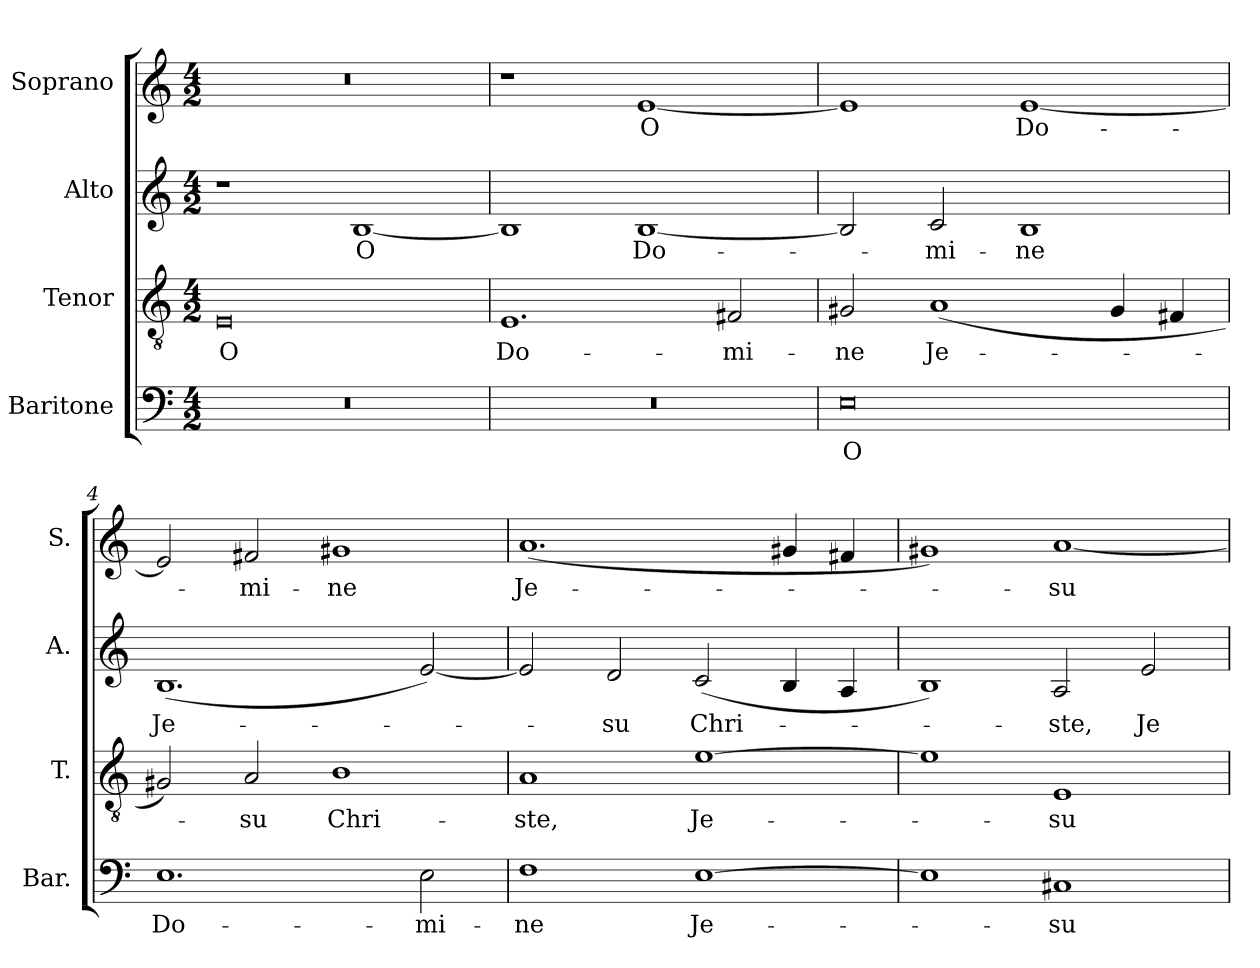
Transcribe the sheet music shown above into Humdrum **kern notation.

**kern	**text	**kern	**text	**kern	**text	**kern	**text
*part4	*part4	*part3	*part3	*part2	*part2	*part1	*part1
*staff4	*staff4	*staff3	*staff3	*staff2	*staff2	*staff1	*staff1
*I"Baritone	*	*I"Tenor	*	*I"Alto	*	*I"Soprano	*
*I'Bar.	*	*I'T.	*	*I'A.	*	*I'S.	*
!!LO:PB:g=z
*clefF4	*	*clefGv2	*	*clefG2	*	*clefG2	*
*	*	*ITrd7c12	*	*	*	*	*
*k[]	*	*k[]	*	*k[]	*	*k[]	*
*C:	*	*C:	*	*C:	*	*C:	*
*M4/2	*	*M4/2	*	*M4/2	*	*M4/2	*
*MM144	*	*MM144	*	*MM144	*	*MM144	*
=1	=1	=1	=1	=1	=1	=1	=1
!LO:N:vis=1	!	!	!	!	!	!	!
!	!	!	!LO:LY:b:color=#000000	!	!	!LO:N:vis=1	!
0r	.	0EEi	O	1r	.	0r	.
!	!	!	!	!	!LO:LY:b:color=#000000	!	!
.	.	.	.	[1Bi	O	.	.
=2	=2	=2	=2	=2	=2	=2	=2
!LO:N:vis=1	!	!	!	!	!	!	!
!	!	!	!LO:LY:b:color=#000000	!	!	!	!
0r	.	1.EEi	Do-	1Bi]	.	1r	.
!	!	!	!	!	!LO:LY:b:color=#000000	!	!
!	!	!	!	!	!	!	!LO:LY:b:color=#000000
.	.	.	.	[1Bi	Do-	[1ei	O
!	!	!	!LO:LY:b:color=#000000	!	!	!	!
.	.	2FF#Xi/	-mi-	.	.	.	.
=3	=3	=3	=3	=3	=3	=3	=3
!	!LO:LY:b:color=#000000	!	!	!	!	!	!
!	!	!	!LO:LY:b:color=#000000	!	!	!	!
0Ei	O	2GG#Xi/	-ne	2Bi/]	.	1ei]	.
!	!	!	!LO:LY:b:color=#000000	!	!	!	!
!	!	!	!	!	!LO:LY:b:color=#000000	!	!
.	.	(1AAi	Je-	2ci/	-mi-	.	.
!	!	!	!	!	!LO:LY:b:color=#000000	!	!
!	!	!	!	!	!	!	!LO:LY:b:color=#000000
.	.	.	.	1Bi	-ne	[1ei	Do-
.	.	4GG#i/	.	.	.	.	.
.	.	4FF#Xi/	.	.	.	.	.
=4	=4	=4	=4	=4	=4	=4	=4
!	!LO:LY:b:color=#000000	!	!	!	!	!	!
!	!	!	!	!	!LO:LY:b:color=#000000	!	!
1.Ei	Do-	2GG#Xi/)	.	(1.Bi	Je-	2ei/]	.
!	!	!	!LO:LY:b:color=#000000	!	!	!	!
!	!	!	!	!	!	!	!LO:LY:b:color=#000000
.	.	2AAi/	-su	.	.	2f#Xi/	-mi-
!	!	!	!LO:LY:b:color=#000000	!	!	!	!
!	!	!	!	!	!	!	!LO:LY:b:color=#000000
.	.	1BBi	Chri-	.	.	1g#Xi	-ne
!	!LO:LY:b:color=#000000	!	!	!	!	!	!
2Ei\	-mi-	.	.	[2ei/)	.	.	.
=5	=5	=5	=5	=5	=5	=5	=5
!	!LO:LY:b:color=#000000	!	!	!	!	!	!
!	!	!	!LO:LY:b:color=#000000	!	!	!	!
!	!	!	!	!	!	!	!LO:LY:b:color=#000000
1Fi	-ne	1AAi	-ste,	2ei/]	.	(1.ai	Je-
!	!	!	!	!	!LO:LY:b:color=#000000	!	!
.	.	.	.	2di/	-su	.	.
!	!LO:LY:b:color=#000000	!	!	!	!	!	!
!	!	!	!LO:LY:b:color=#000000	!	!	!	!
!	!	!	!	!	!LO:LY:b:color=#000000	!	!
[1Ei	Je-	[1Ei	Je-	(2ci/	Chri-	.	.
.	.	.	.	4Bi/	.	4g#Xi/	.
.	.	.	.	4Ai/	.	4f#Xi/	.
=6	=6	=6	=6	=6	=6	=6	=6
1Ei]	.	1Ei]	.	1Bi)	.	1g#Xi)	.
!	!LO:LY:b:color=#000000	!	!	!	!	!	!
!	!	!	!LO:LY:b:color=#000000	!	!	!	!
!	!	!	!	!	!LO:LY:b:color=#000000	!	!
!	!	!	!	!	!	!	!LO:LY:b:color=#000000
1C#Xi	-su	1EEi	-su	2Ai/	-ste,	[1ai	-su
!	!	!	!	!	!LO:LY:b:color=#000000	!	!
.	.	.	.	2ei/	Je-	.	.
=	=	=	=	=	=	=	=
*-	*-	*-	*-	*-	*-	*-	*-
